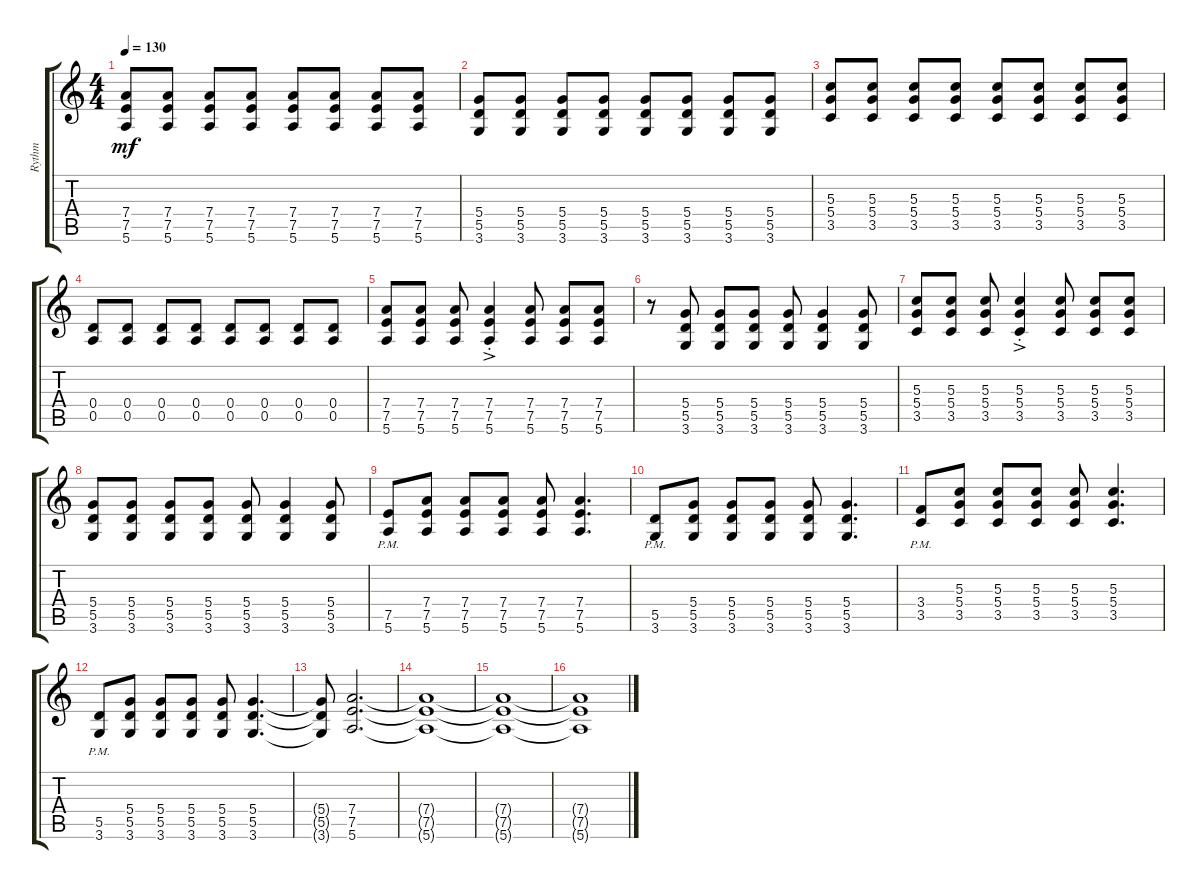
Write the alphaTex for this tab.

\track ("Rythm" "Rythm") {instrument distortionguitar}
\staff {score tabs}
\tuning (E4 B3 G3 D3 A2 E2) {hide}
\ts (4 4)
\tempo 130
\clef g2
\ks c
(7.4 7.5 5.6).8{dy mf} (7.4 7.5 5.6).8 (7.4 7.5 5.6).8 (7.4 7.5 5.6).8 (7.4 7.5 5.6).8 (7.4 7.5 5.6).8 (7.4 7.5 5.6).8 (7.4 7.5 5.6).8 |
(5.4 5.5 3.6).8 (5.4 5.5 3.6).8 (5.4 5.5 3.6).8 (5.4 5.5 3.6).8 (5.4 5.5 3.6).8 (5.4 5.5 3.6).8 (5.4 5.5 3.6).8 (5.4 5.5 3.6).8 |
(5.3 5.4 3.5).8 (5.3 5.4 3.5).8 (5.3 5.4 3.5).8 (5.3 5.4 3.5).8 (5.3 5.4 3.5).8 (5.3 5.4 3.5).8 (5.3 5.4 3.5).8 (5.3 5.4 3.5).8 |
(0.4 0.5).8 (0.4 0.5).8 (0.4 0.5).8 (0.4 0.5).8 (0.4 0.5).8 (0.4 0.5).8 (0.4 0.5).8 (0.4 0.5).8 |
(7.4 7.5 5.6).8 (7.4 7.5 5.6).8 (7.4 7.5 5.6).8 (7.4{ac st} 7.5{ac st} 5.6{ac st}).4 (7.4 7.5 5.6).8 (7.4 7.5 5.6).8 (7.4 7.5 5.6).8 |
r.8 (5.4 5.5 3.6).8 (5.4 5.5 3.6).8 (5.4 5.5 3.6).8 (5.4 5.5 3.6).8 (5.4 5.5 3.6).4 (5.4 5.5 3.6).8 |
(5.3 5.4 3.5).8 (5.3 5.4 3.5).8 (5.3 5.4 3.5).8 (5.3{ac st} 5.4{ac st} 3.5{ac st}).4 (5.3 5.4 3.5).8 (5.3 5.4 3.5).8 (5.3 5.4 3.5).8 |
(5.4 5.5 3.6).8 (5.4 5.5 3.6).8 (5.4 5.5 3.6).8 (5.4 5.5 3.6).8 (5.4 5.5 3.6).8 (5.4 5.5 3.6).4 (5.4 5.5 3.6).8 |
(7.5{pm} 5.6{pm}).8 (7.4 7.5 5.6).8 (7.4 7.5 5.6).8 (7.4 7.5 5.6).8 (7.4 7.5 5.6).8 (7.4 7.5 5.6).4{d} |
(5.5{pm} 3.6{pm}).8 (5.4 5.5 3.6).8 (5.4 5.5 3.6).8 (5.4 5.5 3.6).8 (5.4 5.5 3.6).8 (5.4 5.5 3.6).4{d} |
(3.4{pm} 3.5{pm}).8 (5.3 5.4 3.5).8 (5.3 5.4 3.5).8 (5.3 5.4 3.5).8 (5.3 5.4 3.5).8 (5.3 5.4 3.5).4{d} |
(5.5{pm} 3.6{pm}).8 (5.4 5.5 3.6).8 (5.4 5.5 3.6).8 (5.4 5.5 3.6).8 (5.4 5.5 3.6).8 (5.4 5.5 3.6).4{d} |
(5.4{t} 5.5{t} 3.6{t}).8 (7.4 7.5 5.6).2{d} |
(7.4{t} 7.5{t} 5.6{t}).1 |
(7.4{t} 7.5{t} 5.6{t}).1 |
(7.4{t} 7.5{t} 5.6{t}).1
